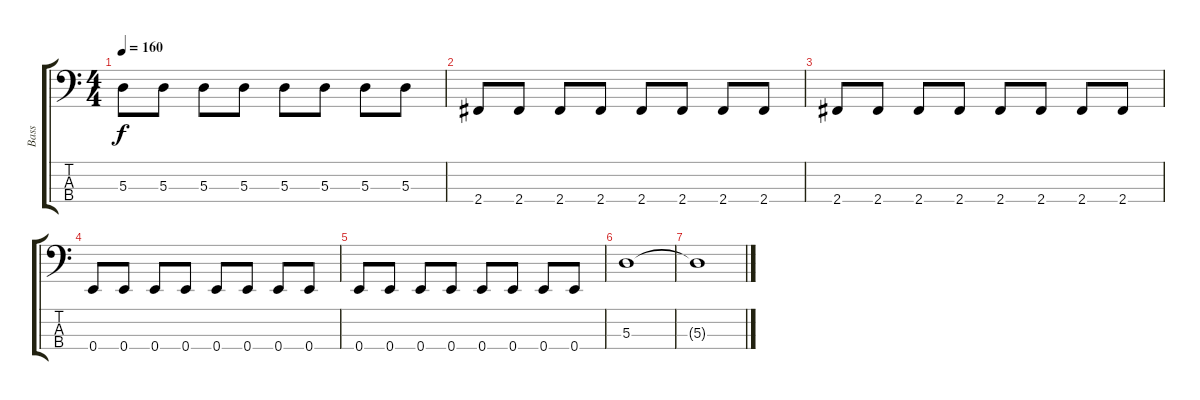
\track ("Bass" "Bass") {instrument electricbassfinger}
\staff {score tabs}
\tuning (G2 D2 A1 E1) {hide}
\ts (4 4)
\tempo 160
\clef f4
\ks c
5.3.8{dy f} 5.3.8 5.3.8 5.3.8 5.3.8 5.3.8 5.3.8 5.3.8 |
2.4.8 2.4.8 2.4.8 2.4.8 2.4.8 2.4.8 2.4.8 2.4.8 |
2.4.8 2.4.8 2.4.8 2.4.8 2.4.8 2.4.8 2.4.8 2.4.8 |
0.4.8 0.4.8 0.4.8 0.4.8 0.4.8 0.4.8 0.4.8 0.4.8 |
0.4.8 0.4.8 0.4.8 0.4.8 0.4.8 0.4.8 0.4.8 0.4.8 |
5.3.1 |
5.3{t}.1
